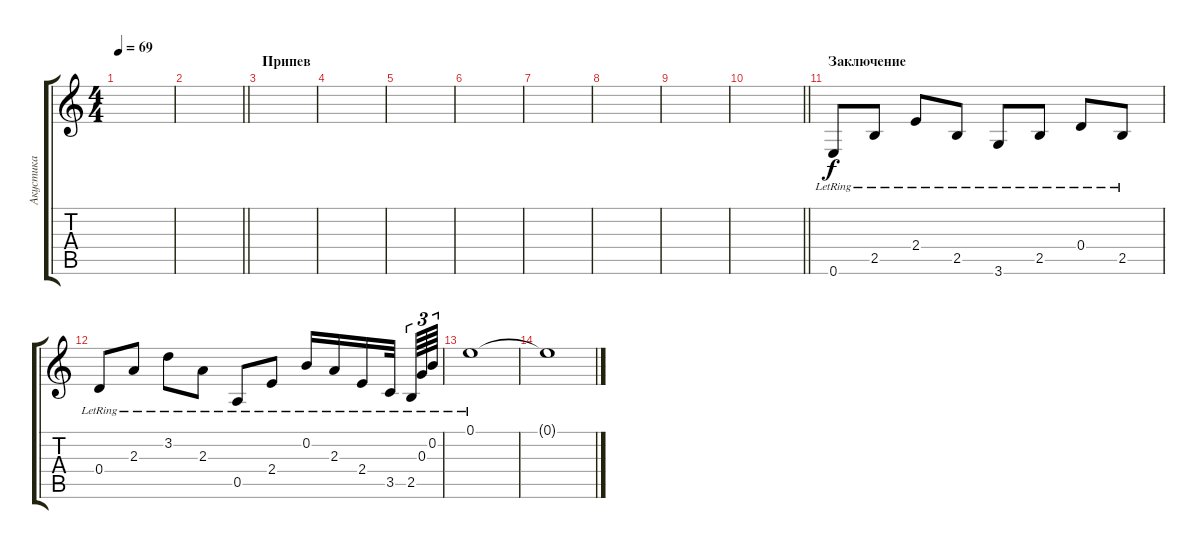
\track ("Акустика" "Акустика") {instrument acousticguitarsteel}
\staff {score tabs}
\tuning (E4 B3 G3 D3 A2 E2) {hide}
\ts (4 4)
\tempo 69
\clef g2
\ks c
|
\barLineRight lightlight
|
\section ("" "Припев")
|
|
|
|
|
|
|
\barLineRight lightlight
|
\section ("" "Заключение")
0.6{lr}.8 2.5{lr}.8 2.4{lr}.8 2.5{lr}.8 3.6{lr}.8 2.5{lr}.8 0.4{lr}.8 2.5{lr}.8 |
0.4{lr}.8 2.3{lr}.8 3.2{lr}.8 2.3{lr}.8 0.5{lr}.8 2.4{lr}.8 0.2{lr}.16 2.3{lr}.16 2.4{lr}.16 3.5{lr}.32{beam splitsecondary} 2.5{lr}.64{tu (3 2)} 0.3{lr}.64{tu (3 2)} 0.2{lr}.64{tu (3 2)} |
0.1{lr}.1 |
0.1{t}.1
